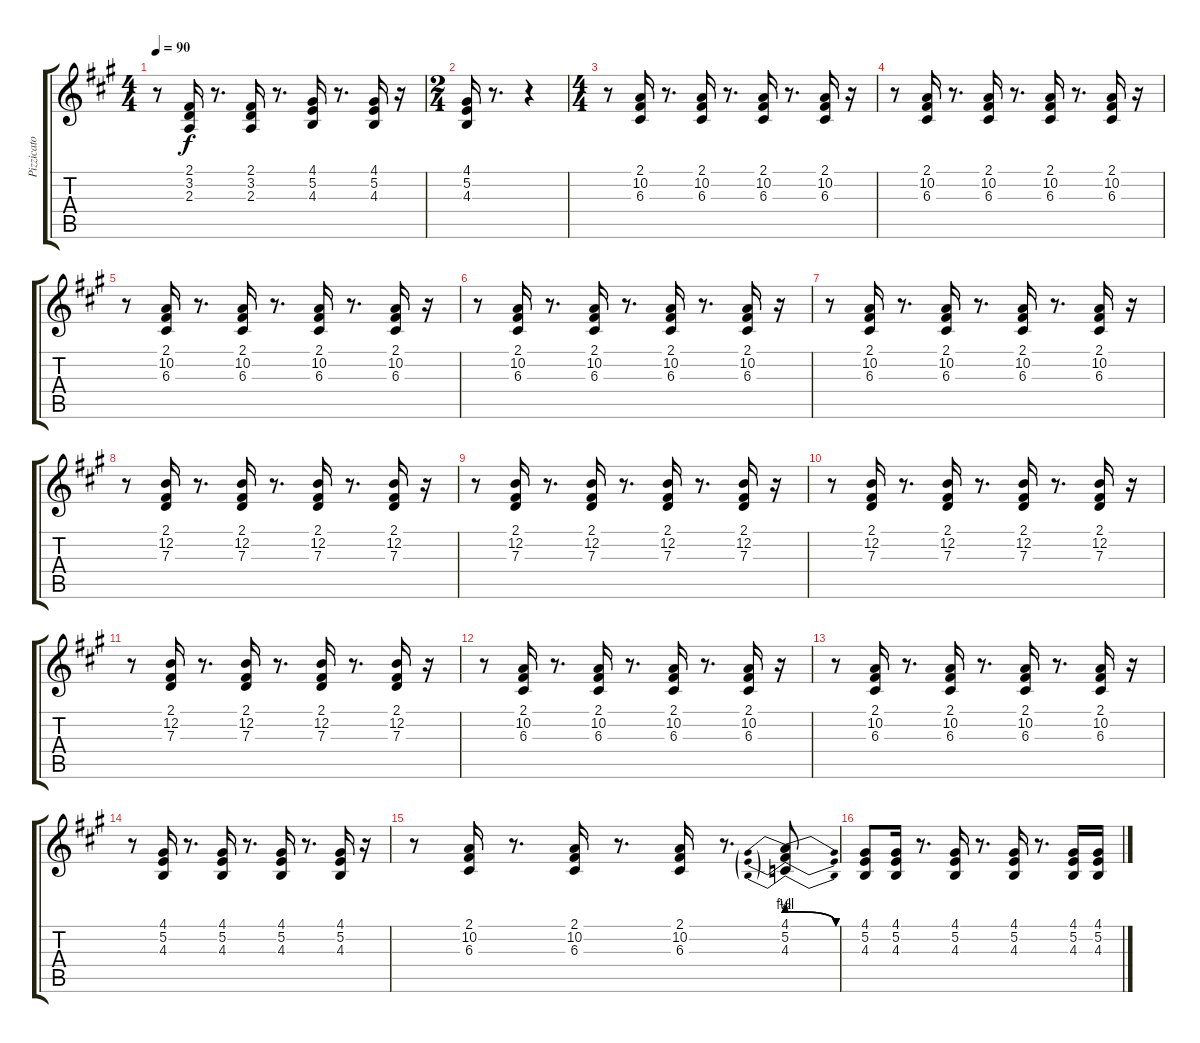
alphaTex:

\track ("Pizzicato" "Pizzicato") {instrument pizzicatostrings}
\staff {score tabs}
\tuning (E4 B3 G3 D3 A2 E2) {hide}
\ts (4 4)
\tempo 90
\clef g2
\ks f#minor
r.8{dy f} (2.1 3.2 2.3).16 r.8{d} (2.1 3.2 2.3).16 r.8{d} (4.1 5.2 4.3).16 r.8{d} (4.1 5.2 4.3).16 r.16 |
\ts (2 4)
(4.1 5.2 4.3).16 r.8{d} r.4 |
\ts (4 4)
r.8 (2.1 10.2 6.3).16 r.8{d} (2.1 10.2 6.3).16 r.8{d} (2.1 10.2 6.3).16 r.8{d} (2.1 10.2 6.3).16 r.16 |
r.8 (2.1 10.2 6.3).16 r.8{d} (2.1 10.2 6.3).16 r.8{d} (2.1 10.2 6.3).16 r.8{d} (2.1 10.2 6.3).16 r.16 |
r.8 (2.1 10.2 6.3).16 r.8{d} (2.1 10.2 6.3).16 r.8{d} (2.1 10.2 6.3).16 r.8{d} (2.1 10.2 6.3).16 r.16 |
r.8 (2.1 10.2 6.3).16 r.8{d} (2.1 10.2 6.3).16 r.8{d} (2.1 10.2 6.3).16 r.8{d} (2.1 10.2 6.3).16 r.16 |
r.8 (2.1 10.2 6.3).16 r.8{d} (2.1 10.2 6.3).16 r.8{d} (2.1 10.2 6.3).16 r.8{d} (2.1 10.2 6.3).16 r.16 |
r.8 (2.1 12.2 7.3).16 r.8{d} (2.1 12.2 7.3).16 r.8{d} (2.1 12.2 7.3).16 r.8{d} (2.1 12.2 7.3).16 r.16 |
r.8 (2.1 12.2 7.3).16 r.8{d} (2.1 12.2 7.3).16 r.8{d} (2.1 12.2 7.3).16 r.8{d} (2.1 12.2 7.3).16 r.16 |
r.8 (2.1 12.2 7.3).16 r.8{d} (2.1 12.2 7.3).16 r.8{d} (2.1 12.2 7.3).16 r.8{d} (2.1 12.2 7.3).16 r.16 |
r.8 (2.1 12.2 7.3).16 r.8{d} (2.1 12.2 7.3).16 r.8{d} (2.1 12.2 7.3).16 r.8{d} (2.1 12.2 7.3).16 r.16 |
r.8 (2.1 10.2 6.3).16 r.8{d} (2.1 10.2 6.3).16 r.8{d} (2.1 10.2 6.3).16 r.8{d} (2.1 10.2 6.3).16 r.16 |
r.8 (2.1 10.2 6.3).16 r.8{d} (2.1 10.2 6.3).16 r.8{d} (2.1 10.2 6.3).16 r.8{d} (2.1 10.2 6.3).16 r.16 |
r.8 (4.1 5.2 4.3).16 r.8{d} (4.1 5.2 4.3).16 r.8{d} (4.1 5.2 4.3).16 r.8{d} (4.1 5.2 4.3).16 r.16 |
r.8 (2.1 10.2 6.3).16 r.8{d} (2.1 10.2 6.3).16 r.8{d} (2.1 10.2 6.3).16 r.8{d} (4.1{be (prebendrelease 0 2 60 0)} 5.2{be (prebendrelease 0 4 60 0)} 4.3{be (prebendrelease 0 2 60 0)}).8 |
(4.1 5.2 4.3).8 (4.1 5.2 4.3).16 r.8{d} (4.1 5.2 4.3).16 r.8{d} (4.1 5.2 4.3).16 r.8{d} (4.1 5.2 4.3).16 (4.1 5.2 4.3).16
